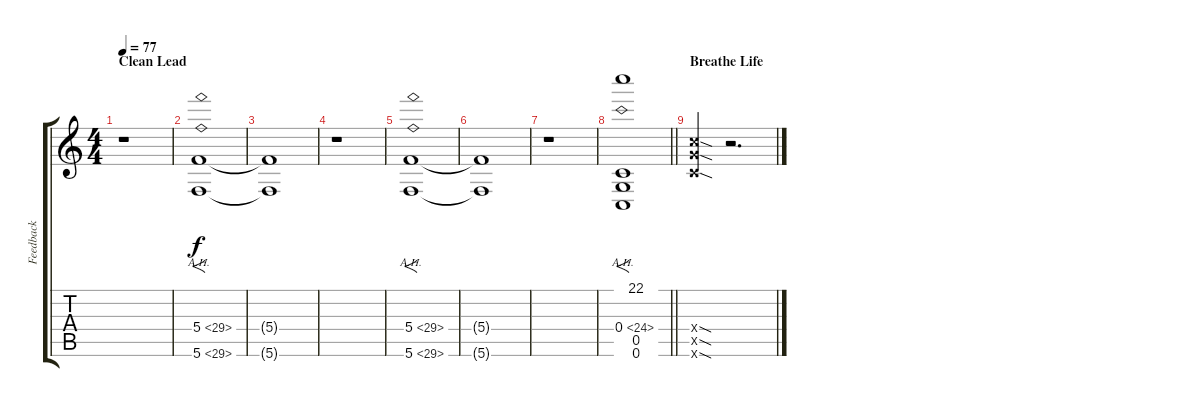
\track ("Feedback" "Feedback") {instrument distortionguitar}
\staff {score tabs}
\tuning (D4 A3 F3 C3 G2 C2) {hide}
\ts (4 4)
\section ("" "Clean Lead")
\tempo 77
\clef g2
\ks c
r.1{dy f} |
(5.4{ah 24} 5.6{ah 24}).1{f} |
(5.4{t} 5.6{t}).1 |
r.1 |
(5.4{ah 24} 5.6{ah 24}).1{f} |
(5.4{t} 5.6{t}).1 |
r.1 |
\barLineRight lightlight
(22.1 0.4{ah 24} 0.5 0.6).1{f volume 16} |
\section ("" "Breathe Life")
(12.4{sod x} 12.5{sod x} 12.6{sod x}).4 r.2{d}
